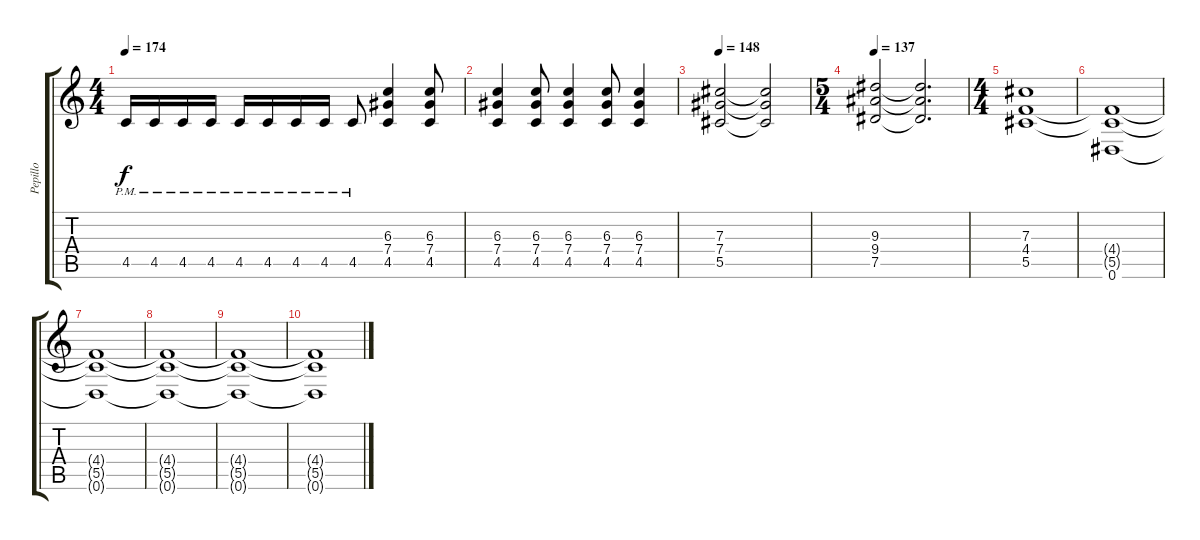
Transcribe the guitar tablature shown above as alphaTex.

\track ("Pepillo" "Pepillo") {instrument overdrivenguitar}
\staff {score tabs}
\tuning (Eb4 Bb3 Gb3 Db3 Ab2 Eb2) {hide}
\ts (4 4)
\tempo 174
\clef g2
\ks c
4.5{pm}.16{dy f} 4.5{pm}.16 4.5{pm}.16 4.5{pm}.16 4.5{pm}.16 4.5{pm}.16 4.5{pm}.16 4.5{pm}.16 4.5{pm}.8 (6.3 7.4 4.5).4 (6.3 7.4 4.5).8 |
(6.3 7.4 4.5).4 (6.3 7.4 4.5).8 (6.3 7.4 4.5).4 (6.3 7.4 4.5).8 (6.3 7.4 4.5).4 |
\tempo 148
(7.3 7.4 5.5).2 (7.3{t} 7.4{t} 5.5{t}).2 |
\ts (5 4)
\tempo 137
(9.3 9.4 7.5).2 (9.3{t} 9.4{t} 7.5{t}).2{d} |
\ts (4 4)
(7.3 4.4 5.5).1{volume 16} |
(4.4{t} 5.5{t} 0.6).1 |
(4.4{t} 5.5{t} 0.6{t}).1{volume 10} |
(4.4{t} 5.5{t} 0.6{t}).1{volume 6} |
(4.4{t} 5.5{t} 0.6{t}).1{volume 4} |
(4.4{t} 5.5{t} 0.6{t}).1{volume 3}
